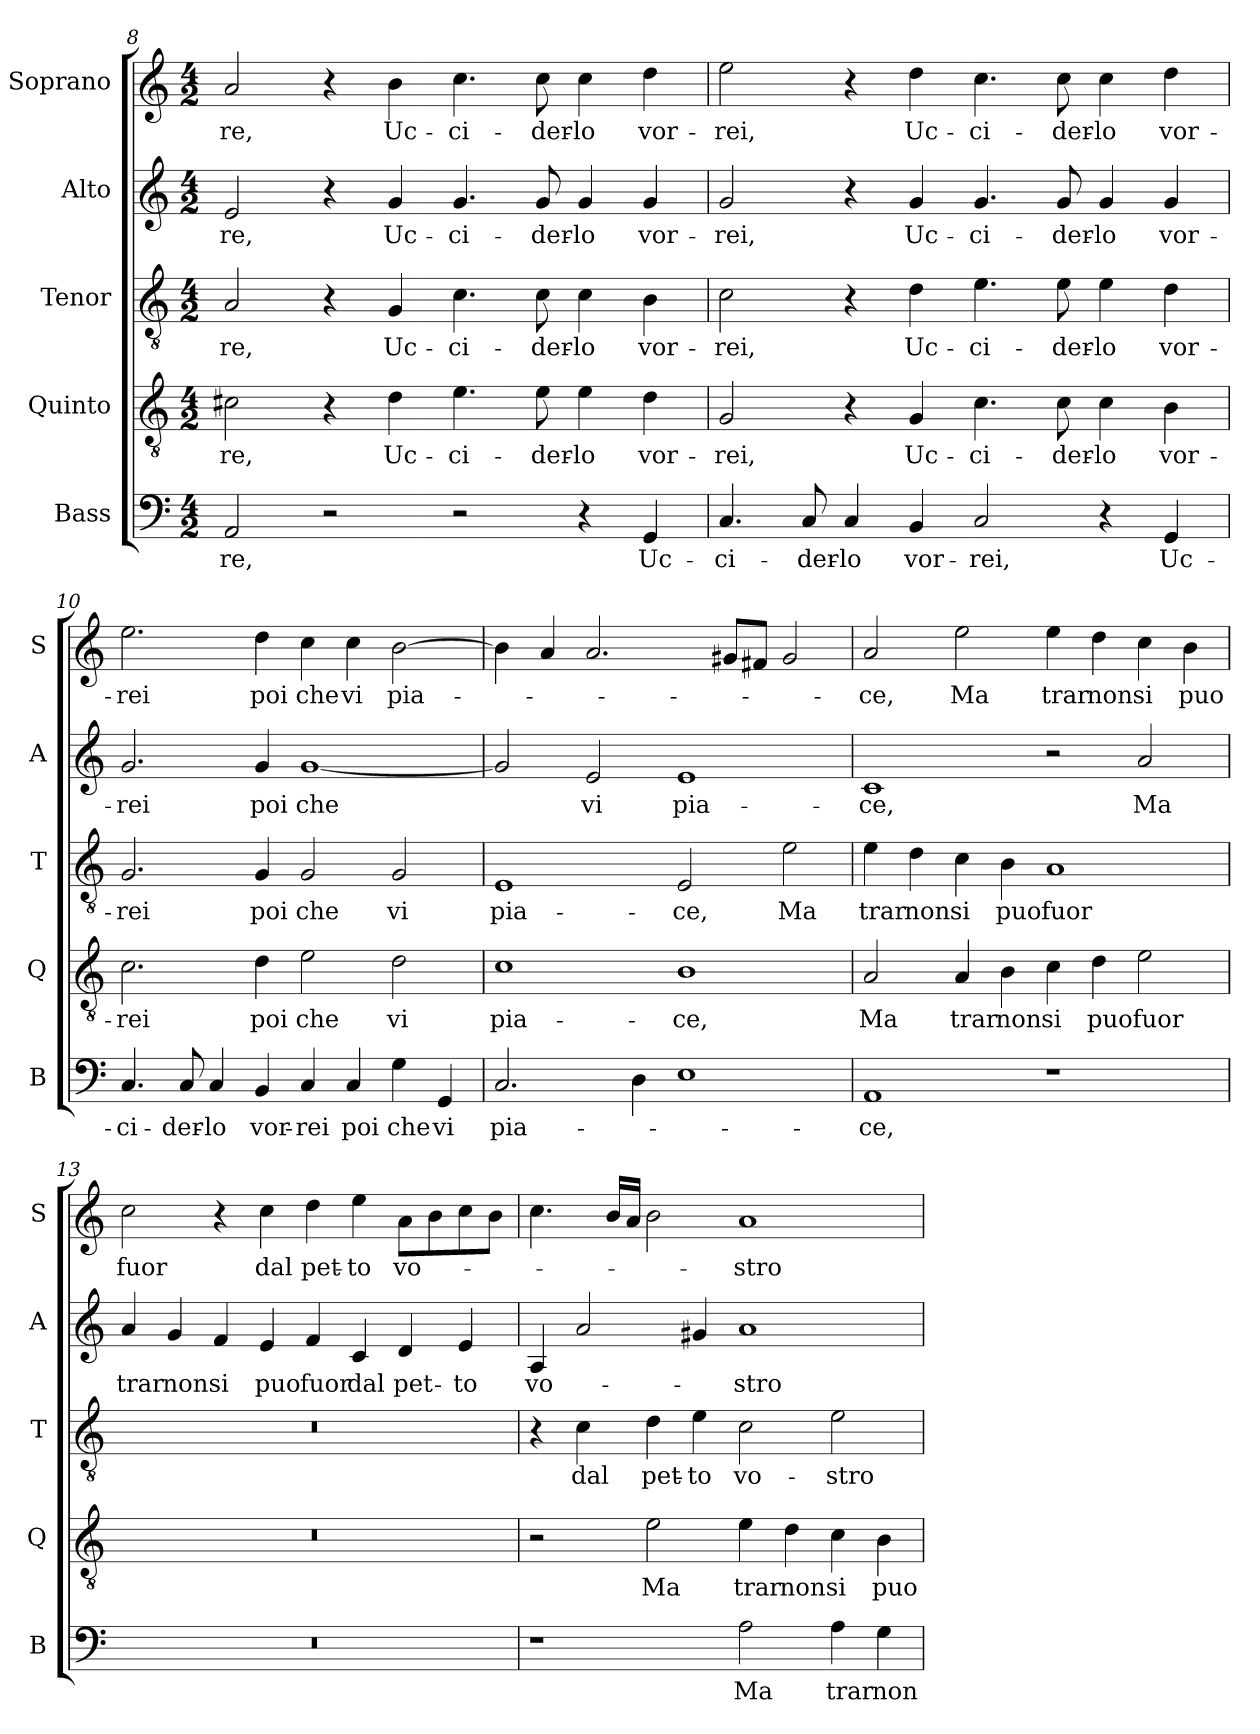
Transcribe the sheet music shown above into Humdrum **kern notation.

**kern	**text	**kern	**text	**kern	**text	**kern	**text	**kern	**text
*part5	*part5	*part4	*part4	*part3	*part3	*part2	*part2	*part1	*part1
*staff5	*staff5	*staff4	*staff4	*staff3	*staff3	*staff2	*staff2	*staff1	*staff1
*I"Bass	*	*I"Quinto	*	*I"Tenor	*	*I"Alto	*	*I"Soprano	*
*I'B	*	*I'Q	*	*I'T	*	*I'A	*	*I'S	*
*clefF4	*	*clefGv2	*	*clefGv2	*	*clefG2	*	*clefG2	*
*k[]	*	*k[]	*	*k[]	*	*k[]	*	*k[]	*
*C:	*	*C:	*	*C:	*	*C:	*	*C:	*
*M4/2	*	*M4/2	*	*M4/2	*	*M4/2	*	*M4/2	*
=8	=8	=8	=8	=8	=8	=8	=8	=8	=8
!	!LO:LY:b	!	!LO:LY:b	!	!LO:LY:b	!	!LO:LY:b	!	!LO:LY:b
2AA/	-re,	2c#X\	-re,	2A/	-re,	2e/	-re,	2a/	-re,
2r	.	4r	.	4r	.	4r	.	4r	.
!	!	!	!LO:LY:b	!	!LO:LY:b	!	!LO:LY:b	!	!LO:LY:b
.	.	4d\	Uc-	4G/	Uc-	4g/	Uc-	4b\	Uc-
!	!	!	!LO:LY:b	!	!LO:LY:b	!	!LO:LY:b	!	!LO:LY:b
2r	.	4.e\	-ci-	4.c\	-ci-	4.g/	-ci-	4.cc\	-ci-
!	!	!	!LO:LY:b	!	!LO:LY:b	!	!LO:LY:b	!	!LO:LY:b
.	.	8e\	-der-	8c\	-der-	8g/	-der-	8cc\	-der-
!	!	!	!LO:LY:b	!	!LO:LY:b	!	!LO:LY:b	!	!LO:LY:b
4r	.	4e\	-lo	4c\	-lo	4g/	-lo	4cc\	-lo
!	!LO:LY:b	!	!LO:LY:b	!	!LO:LY:b	!	!LO:LY:b	!	!LO:LY:b
4GG/	Uc-	4d\	vor-	4B\	vor-	4g/	vor-	4dd\	vor-
!!LO:LB:g=z
=9	=9	=9	=9	=9	=9	=9	=9	=9	=9
!	!LO:LY:b	!	!LO:LY:b	!	!LO:LY:b	!	!LO:LY:b	!	!LO:LY:b
4.C/	-ci-	2G/	-rei,	2c\	-rei,	2g/	-rei,	2ee\	-rei,
!	!LO:LY:b	!	!	!	!	!	!	!	!
8C/	-der-	.	.	.	.	.	.	.	.
!	!LO:LY:b	!	!	!	!	!	!	!	!
4C/	-lo	4r	.	4r	.	4r	.	4r	.
!	!LO:LY:b	!	!LO:LY:b	!	!LO:LY:b	!	!LO:LY:b	!	!LO:LY:b
4BB/	vor-	4G/	Uc-	4d\	Uc-	4g/	Uc-	4dd\	Uc-
!	!LO:LY:b	!	!LO:LY:b	!	!LO:LY:b	!	!LO:LY:b	!	!LO:LY:b
2C/	-rei,	4.c\	-ci-	4.e\	-ci-	4.g/	-ci-	4.cc\	-ci-
!	!	!	!LO:LY:b	!	!LO:LY:b	!	!LO:LY:b	!	!LO:LY:b
.	.	8c\	-der-	8e\	-der-	8g/	-der-	8cc\	-der-
!	!	!	!LO:LY:b	!	!LO:LY:b	!	!LO:LY:b	!	!LO:LY:b
4r	.	4c\	-lo	4e\	-lo	4g/	-lo	4cc\	-lo
!	!LO:LY:b	!	!LO:LY:b	!	!LO:LY:b	!	!LO:LY:b	!	!LO:LY:b
4GG/	Uc-	4B\	vor-	4d\	vor-	4g/	vor-	4dd\	vor-
=10	=10	=10	=10	=10	=10	=10	=10	=10	=10
!	!LO:LY:b	!	!LO:LY:b	!	!LO:LY:b	!	!LO:LY:b	!	!LO:LY:b
4.C/	-ci-	2.c\	-rei	2.G/	-rei	2.g/	-rei	2.ee\	-rei
!	!LO:LY:b	!	!	!	!	!	!	!	!
8C/	-der-	.	.	.	.	.	.	.	.
!	!LO:LY:b	!	!	!	!	!	!	!	!
4C/	-lo	.	.	.	.	.	.	.	.
!	!LO:LY:b	!	!LO:LY:b	!	!LO:LY:b	!	!LO:LY:b	!	!LO:LY:b
4BB/	vor-	4d\	poi	4G/	poi	4g/	poi	4dd\	poi
!	!LO:LY:b	!	!LO:LY:b	!	!LO:LY:b	!	!LO:LY:b	!	!LO:LY:b
4C/	-rei	2e\	che	2G/	che	[1g	che	4cc\	che
!	!LO:LY:b	!	!	!	!	!	!	!	!LO:LY:b
4C/	poi	.	.	.	.	.	.	4cc\	vi
!	!LO:LY:b	!	!LO:LY:b	!	!LO:LY:b	!	!	!	!LO:LY:b
4G\	che	2d\	vi	2G/	vi	.	.	[2b\	pia-
!	!LO:LY:b	!	!	!	!	!	!	!	!
4GG/	vi	.	.	.	.	.	.	.	.
=11	=11	=11	=11	=11	=11	=11	=11	=11	=11
!	!LO:LY:b	!	!LO:LY:b	!	!LO:LY:b	!	!	!	!
2.C/	pia-	1c	pia-	1E	pia-	2g/]	.	4b\]	.
.	.	.	.	.	.	.	.	4a/	.
!	!	!	!	!	!	!	!LO:LY:b	!	!
.	.	.	.	.	.	2e/	vi	2.a/	.
4D\	.	.	.	.	.	.	.	.	.
!	!	!	!LO:LY:b	!	!LO:LY:b	!	!LO:LY:b	!	!
1E	.	1B	-ce,	2E/	-ce,	1e	pia-	.	.
.	.	.	.	.	.	.	.	8g#X/L	.
.	.	.	.	.	.	.	.	8f#X/J	.
!	!	!	!	!	!LO:LY:b	!	!	!	!
.	.	.	.	2e\	Ma	.	.	2g#/	.
!!LO:PB:g=z
=12	=12	=12	=12	=12	=12	=12	=12	=12	=12
!	!LO:LY:b	!	!LO:LY:b	!	!LO:LY:b	!	!LO:LY:b	!	!LO:LY:b
1AA	-ce,	2A/	Ma	4e\	trar	1c	-ce,	2a/	-ce,
!	!	!	!	!	!LO:LY:b	!	!	!	!
.	.	.	.	4d\	non	.	.	.	.
!	!	!	!LO:LY:b	!	!LO:LY:b	!	!	!	!LO:LY:b
.	.	4A/	trar	4c\	si	.	.	2ee\	Ma
!	!	!	!LO:LY:b	!	!LO:LY:b	!	!	!	!
.	.	4B\	non	4B\	puo	.	.	.	.
!	!	!	!LO:LY:b	!	!LO:LY:b	!	!	!	!LO:LY:b
1r	.	4c\	si	1A	fuor	2r	.	4ee\	trar
!	!	!	!LO:LY:b	!	!	!	!	!	!LO:LY:b
.	.	4d\	puo	.	.	.	.	4dd\	non
!	!	!	!LO:LY:b	!	!	!	!LO:LY:b	!	!LO:LY:b
.	.	2e\	fuor	.	.	2a/	Ma	4cc\	si
!	!	!	!	!	!	!	!	!	!LO:LY:b
.	.	.	.	.	.	.	.	4b\	puo
=13	=13	=13	=13	=13	=13	=13	=13	=13	=13
!	!	!	!	!	!	!	!LO:LY:b	!	!LO:LY:b
0r	.	0r	.	0r	.	4a/	trar	2cc\	fuor
!	!	!	!	!	!	!	!LO:LY:b	!	!
.	.	.	.	.	.	4g/	non	.	.
!	!	!	!	!	!	!	!LO:LY:b	!	!
.	.	.	.	.	.	4f/	si	4r	.
!	!	!	!	!	!	!	!LO:LY:b	!	!LO:LY:b
.	.	.	.	.	.	4e/	puo	4cc\	dal
!	!	!	!	!	!	!	!LO:LY:b	!	!LO:LY:b
.	.	.	.	.	.	4f/	fuor	4dd\	pet-
!	!	!	!	!	!	!	!LO:LY:b	!	!LO:LY:b
.	.	.	.	.	.	4c/	dal	4ee\	-to
!	!	!	!	!	!	!	!LO:LY:b	!	!LO:LY:b
.	.	.	.	.	.	4d/	pet-	8a\L	vo-
.	.	.	.	.	.	.	.	8b\	.
!	!	!	!	!	!	!	!LO:LY:b	!	!
.	.	.	.	.	.	4e/	-to	8cc\	.
.	.	.	.	.	.	.	.	8b\J	.
=14	=14	=14	=14	=14	=14	=14	=14	=14	=14
!	!	!	!	!	!	!	!LO:LY:b	!	!
1r	.	2r	.	4r	.	4A/	vo-	4.cc\	.
!	!	!	!	!	!LO:LY:b	!	!	!	!
.	.	.	.	4c\	dal	2a/	.	.	.
.	.	.	.	.	.	.	.	16b/LL	.
.	.	.	.	.	.	.	.	16a/JJ	.
!	!	!	!LO:LY:b	!	!LO:LY:b	!	!	!	!
.	.	2e\	Ma	4d\	pet-	.	.	2b\	.
!	!	!	!	!	!LO:LY:b	!	!	!	!
.	.	.	.	4e\	-to	4g#X/	.	.	.
!	!LO:LY:b	!	!LO:LY:b	!	!LO:LY:b	!	!LO:LY:b	!	!LO:LY:b
2A\	Ma	4e\	trar	2c\	vo-	1a	-stro	1a	-stro
!	!	!	!LO:LY:b	!	!	!	!	!	!
.	.	4d\	non	.	.	.	.	.	.
!	!LO:LY:b	!	!LO:LY:b	!	!LO:LY:b	!	!	!	!
4A\	trar	4c\	si	2e\	-stro	.	.	.	.
!	!LO:LY:b	!	!LO:LY:b	!	!	!	!	!	!
4G\	non	4B\	puo	.	.	.	.	.	.
=	=	=	=	=	=	=	=	=	=
*-	*-	*-	*-	*-	*-	*-	*-	*-	*-
